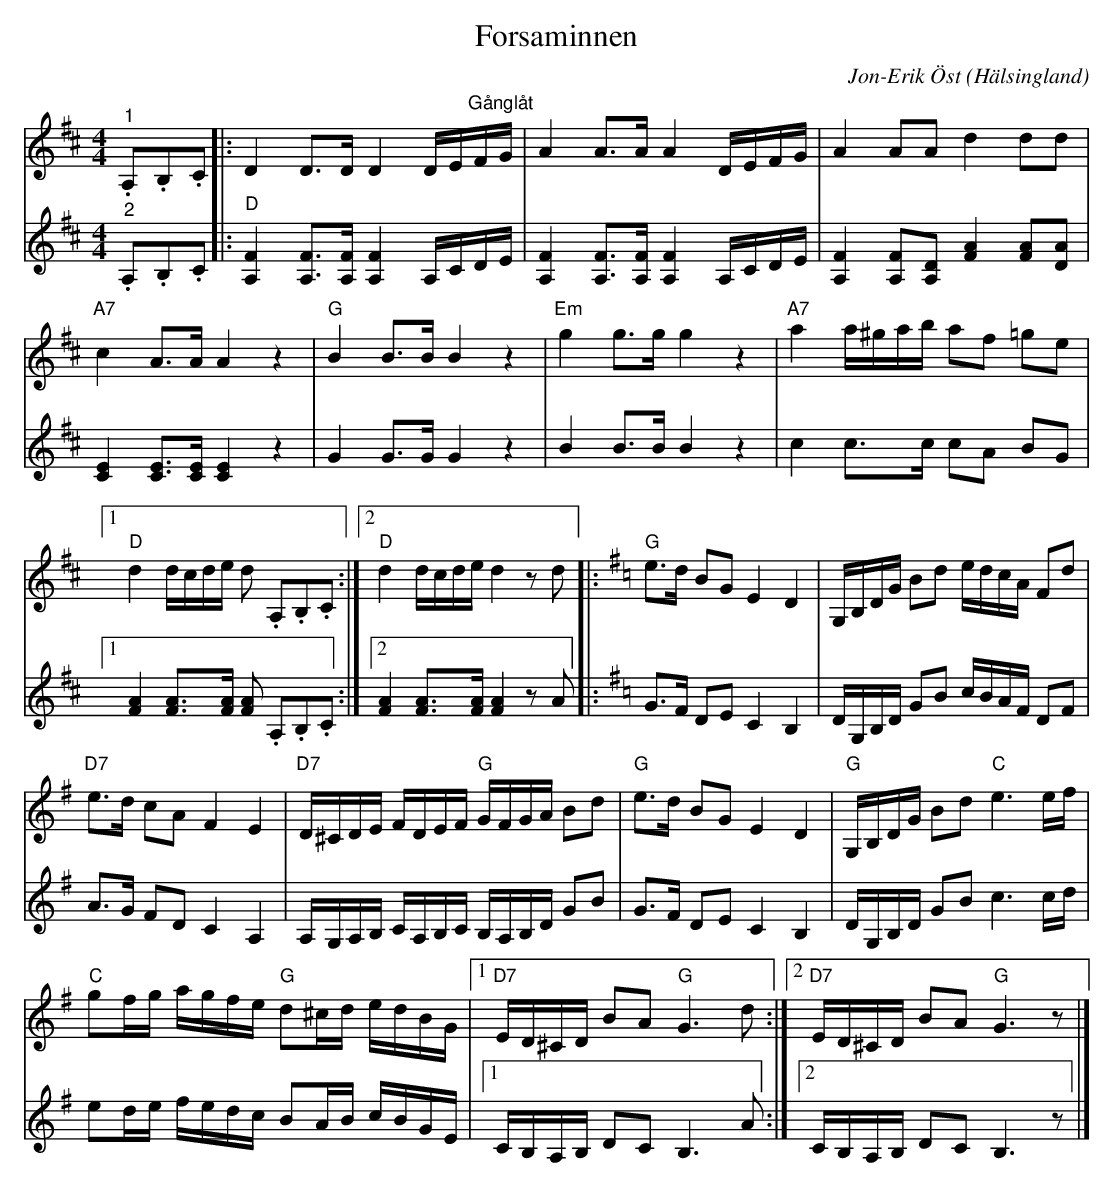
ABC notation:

X:1
T:Forsaminnen
C:Jon-Erik Öst
O:Hälsingland
L:1/16
M:4/4
K:D
V:1
"^1" .A,2.B,2.C2 |: D4 D2>D2 D4 DE"^Gånglåt"FG | A4 A2>A2 A4 DEFG | A4 A2A2 d4 d2d2 |
"A7" c4 A2>A2 A4 z4 |"G" B4 B2>B2 B4 z4 |"Em" g4 g2>g2 g4 z4 |"A7" a4 a^gab a2f2 =g2e2 |1
"D" d4 dcde d2 .A,2.B,2.C2 :|2"D" d4 dcde d4 z2 d2 |:[K:G]"G" e2>d2 B2G2 E4 D4 | G,B,DG B2d2 edcA F2d2 |
"D7" e2>d2 c2A2 F4 E4 |"D7" D^CDE FDEF"G" GFGA B2d2 | "G" e2>d2 B2G2 E4 D4 |"G" G,B,DG B2d2"C" e6 ef |
"C" g2fg agfe"G" d2^cd edBG |1 "D7" ED^CD B2A2"G" G6 d2 :|2"D7" ED^CD B2A2"G" G6 z2 |]
V:2
"^2" .A,2.B,2.C2 |:"D" [A,F]4 [A,F]2>[A,F]2 [A,F]4 A,CDE | [A,F]4 [A,F]2>[A,F]2 [A,F]4 A,CDE | [A,F]4 [A,F]2[A,D]2 [FA]4 [FA]2[DA]2 | [CE]4 [CE]2>[CE]2 [CE]4 z4 |
G4 G2>G2 G4 z4 | B4 B2>B2 B4 z4 | c4 c2>c2 c2A2 B2G2 |1 [FA]4 [FA]2>[FA]2 [FA]2 .A,2.B,2.C2 :|2 [FA]4 [FA]2>[FA]2 [FA]4 z2 A2 |:
[K:G] G2>F2 D2E2 C4 B,4 | DG,B,D G2B2 cBAF D2F2 | A2>G2 F2D2 C4 A,4 | A,G,A,B, CA,B,C B,A,B,D G2B2 |
G2>F2 D2E2 C4 B,4 | DG,B,D G2B2 c6 cd | e2de fedc B2AB cBGE |1 CB,A,B, D2C2 B,6 A2 :|2 CB,A,B, D2C2 B,6 z2 |]
